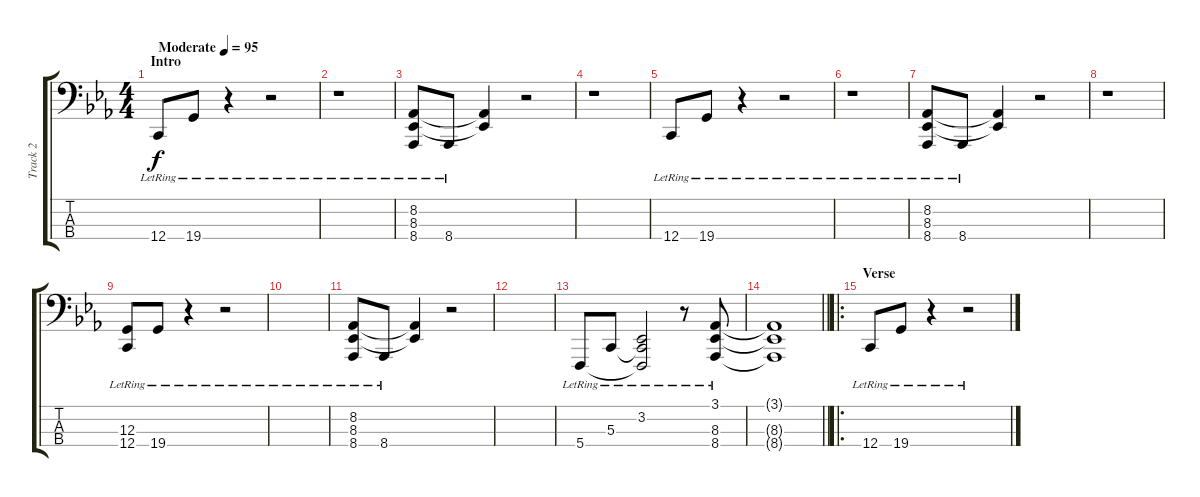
\track ("Track 2" "Track 2") {instrument acousticgrandpiano}
\staff {score tabs}
\tuning (F2 C2 G1 C1) {hide}
\ts (4 4)
\section ("" "Intro")
\tempo (95 "Moderate")
\clef f4
\ks eb
12.4{lr}.8{dy f instrument acousticgrandpiano} 19.4{lr}.8 r.4 r.2 |
r.1 |
(8.2{lr} 8.3{lr} 8.4{lr}).8 8.4{lr}.8 (8.2{t} 8.3{t}).4 r.2 |
r.1 |
12.4{lr}.8 19.4{lr}.8 r.4 r.2 |
r.1 |
(8.2{lr} 8.3{lr} 8.4{lr}).8 8.4{lr}.8 (8.2{t} 8.3{t}).4 r.2 |
r.1 |
(12.3{lr} 12.4{lr}).8 19.4{lr}.8 r.4 r.2 |
|
(8.2{lr} 8.3{lr} 8.4{lr}).8 8.4{lr}.8 (8.2{t} 8.3{t}).4 r.2 |
|
5.4{lr}.8 5.3{lr}.8 (3.2{lr} 5.3{t} 5.4{t}).2 r.8 (3.1{lr} 8.3{lr} 8.4{lr}).8 |
\barLineRight lightlight
(3.1{t} 8.3{t} 8.4{t}).1 |
\ro
\section ("" "Verse")
12.4{lr}.8 19.4{lr}.8 r.4 r.2
